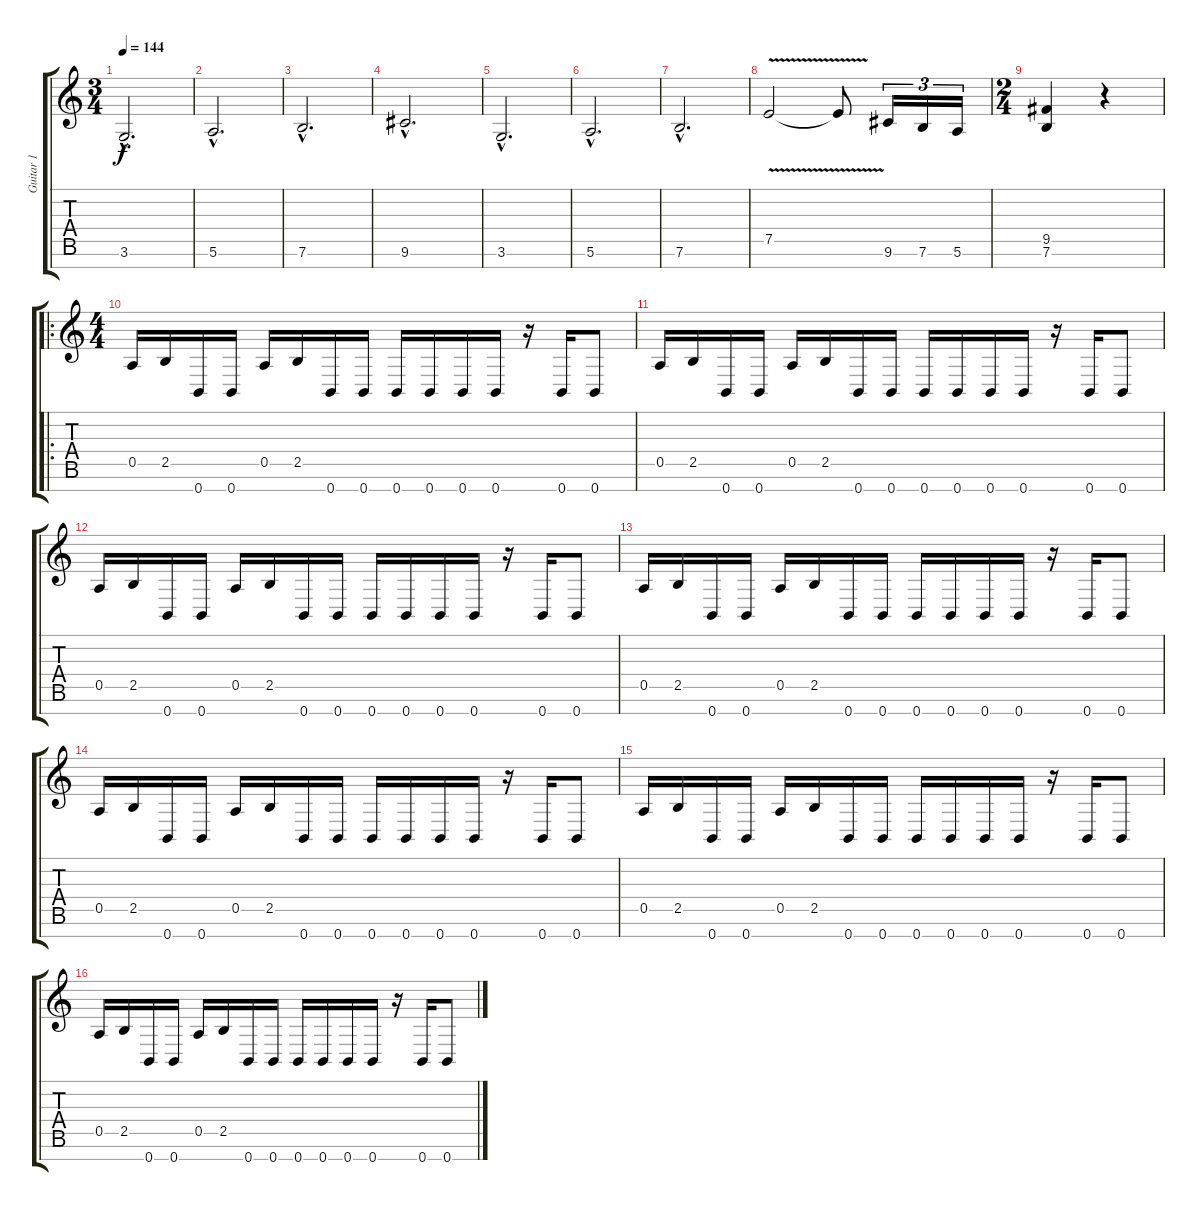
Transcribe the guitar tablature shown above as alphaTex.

\track ("Guitar 1" "Guitar 1") {instrument distortionguitar}
\staff {score tabs}
\tuning (E4 B3 G3 D3 A2 E2 B1) {hide}
\ts (3 4)
\tempo 144
\clef g2
\ks c
3.6{hac}.2{d dy f} |
5.6{hac}.2{d} |
7.6{hac}.2{d} |
9.6{hac}.2{d} |
3.6{hac}.2{d} |
5.6{hac}.2{d} |
7.6{hac}.2{d} |
7.5{v}.2 7.5{t}.8 9.6.16{tu (3 2)} 7.6.16{tu (3 2)} 5.6.16{tu (3 2)} |
\ts (2 4)
(9.5 7.6).4 r.4 |
\ro
\ts (4 4)
0.5.16 2.5.16 0.7.16 0.7.16 0.5.16 2.5.16 0.7.16 0.7.16 0.7.16 0.7.16 0.7.16 0.7.16 r.16 0.7.16 0.7.8 |
0.5.16 2.5.16 0.7.16 0.7.16 0.5.16 2.5.16 0.7.16 0.7.16 0.7.16 0.7.16 0.7.16 0.7.16 r.16 0.7.16 0.7.8 |
0.5.16 2.5.16 0.7.16 0.7.16 0.5.16 2.5.16 0.7.16 0.7.16 0.7.16 0.7.16 0.7.16 0.7.16 r.16 0.7.16 0.7.8 |
0.5.16 2.5.16 0.7.16 0.7.16 0.5.16 2.5.16 0.7.16 0.7.16 0.7.16 0.7.16 0.7.16 0.7.16 r.16 0.7.16 0.7.8 |
0.5.16 2.5.16 0.7.16 0.7.16 0.5.16 2.5.16 0.7.16 0.7.16 0.7.16 0.7.16 0.7.16 0.7.16 r.16 0.7.16 0.7.8 |
0.5.16 2.5.16 0.7.16 0.7.16 0.5.16 2.5.16 0.7.16 0.7.16 0.7.16 0.7.16 0.7.16 0.7.16 r.16 0.7.16 0.7.8 |
0.5.16 2.5.16 0.7.16 0.7.16 0.5.16 2.5.16 0.7.16 0.7.16 0.7.16 0.7.16 0.7.16 0.7.16 r.16 0.7.16 0.7.8
